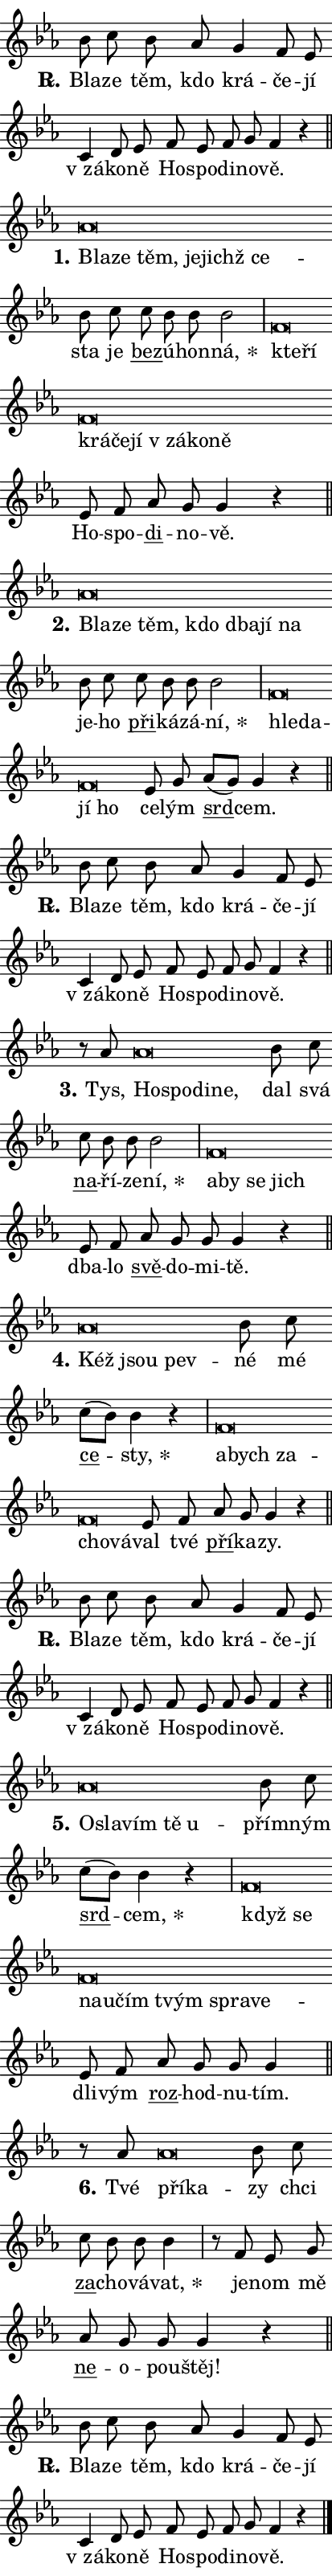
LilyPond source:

\version "2.22.1"
\header { tagline = "" }
\paper {
  indent = 0\cm
  top-margin = 0\cm
  right-margin = 0\cm
  bottom-margin = 0\cm
  left-margin = 0\cm
  paper-width = 7\cm
  page-breaking = #ly:one-page-breaking
  system-system-spacing.basic-distance = #11
  score-system-spacing.basic-distance = #11
  ragged-last = ##f
}


%% Author: Thomas Morley
%% https://lists.gnu.org/archive/html/lilypond-user/2020-05/msg00002.html
#(define (line-position grob)
"Returns position of @var[grob} in current system:
   @code{'start}, if at first time-step
   @code{'end}, if at last time-step
   @code{'middle} otherwise
"
  (let* ((col (ly:item-get-column grob))
         (ln (ly:grob-object col 'left-neighbor))
         (rn (ly:grob-object col 'right-neighbor))
         (col-to-check-left (if (ly:grob? ln) ln col))
         (col-to-check-right (if (ly:grob? rn) rn col))
         (break-dir-left
           (and
             (ly:grob-property col-to-check-left 'non-musical #f)
             (ly:item-break-dir col-to-check-left)))
         (break-dir-right
           (and
             (ly:grob-property col-to-check-right 'non-musical #f)
             (ly:item-break-dir col-to-check-right))))
        (cond ((eqv? 1 break-dir-left) 'start)
              ((eqv? -1 break-dir-right) 'end)
              (else 'middle))))

#(define (tranparent-at-line-position vctor)
  (lambda (grob)
  "Relying on @code{line-position} select the relevant enry from @var{vctor}.
Used to determine transparency,"
    (case (line-position grob)
      ((end) (not (vector-ref vctor 0)))
      ((middle) (not (vector-ref vctor 1)))
      ((start) (not (vector-ref vctor 2))))))

noteHeadBreakVisibility =
#(define-music-function (break-visibility)(vector?)
"Makes @code{NoteHead}s transparent relying on @var{break-visibility}"
#{
  \override NoteHead.transparent =
    #(tranparent-at-line-position break-visibility)
#})

#(define delete-ledgers-for-transparent-note-heads
  (lambda (grob)
    "Reads whether a @code{NoteHead} is transparent.
If so this @code{NoteHead} is removed from @code{'note-heads} from
@var{grob}, which is supposed to be @code{LedgerLineSpanner}.
As a result ledgers are not printed for this @code{NoteHead}"
    (let* ((nhds-array (ly:grob-object grob 'note-heads))
           (nhds-list
             (if (ly:grob-array? nhds-array)
                 (ly:grob-array->list nhds-array)
                 '()))
           ;; Relies on the transparent-property being done before
           ;; Staff.LedgerLineSpanner.after-line-breaking is executed.
           ;; This is fragile ...
           (to-keep
             (remove
               (lambda (nhd)
                 (ly:grob-property nhd 'transparent #f))
               nhds-list)))
      ;; TODO find a better method to iterate over grob-arrays, similiar
      ;; to filter/remove etc for lists
      ;; For now rebuilt from scratch
      (set! (ly:grob-object grob 'note-heads)  '())
      (for-each
        (lambda (nhd)
          (ly:pointer-group-interface::add-grob grob 'note-heads nhd))
        to-keep))))

hideNotes = {
  \noteHeadBreakVisibility #begin-of-line-visible
}
unHideNotes = {
  \noteHeadBreakVisibility #all-visible
}

% work-around for resetting accidentals
% https://lilypond.org/doc/v2.23/Documentation/notation/displaying-rhythms#unmetered-music
cadenzaMeasure = {
  \cadenzaOff
  \partial 1024 s1024
  \cadenzaOn
}

#(define-markup-command (accent layout props text) (markup?)
  "Underline accented syllable"
  (interpret-markup layout props
    #{\markup \override #'(offset . 4.3) \underline { #text }#}))

responsum = \markup \concat {
  "R" \hspace #-1.05 \path #0.1 #'((moveto 0 0.07) (lineto 0.9 0.8)) \hspace #0.05 "."
}

\layout {
    \context {
        \Staff
        \remove "Time_signature_engraver"
        \override LedgerLineSpanner.after-line-breaking = #delete-ledgers-for-transparent-note-heads
    }
    \context {
        \Voice {
            \override NoteHead.output-attributes = #'((class . "notehead"))
            \override Hairpin.height = #0.55
        }
    }
    \context {
        \Lyrics {
            \override StanzaNumber.output-attributes = #'((class . "stanzanumber"))
            \override LyricSpace.minimum-distance = #0.9
            \override LyricText.font-name = #"TeX Gyre Schola"
            \override LyricText.font-size = 1
            \override StanzaNumber.font-name = #"TeX Gyre Schola Bold"
            \override StanzaNumber.font-size = 1
        }
    }
}

% magnetic-lyrics.ily
%
%   written by
%     Jean Abou Samra <jean@abou-samra.fr>
%     Werner Lemberg <wl@gnu.org>
%
%   adapted by
%     Jiri Hon <jiri.hon@gmail.com>
%
% Version 2022-Apr-15

% https://www.mail-archive.com/lilypond-user@gnu.org/msg149350.html

#(define (Left_hyphen_pointer_engraver context)
   "Collect syllable-hyphen-syllable occurrences in lyrics and store
them in properties.  This engraver only looks to the left.  For
example, if the lyrics input is @code{foo -- bar}, it does the
following.

@itemize @bullet
@item
Set the @code{text} property of the @code{LyricHyphen} grob between
@q{foo} and @q{bar} to @code{foo}.

@item
Set the @code{left-hyphen} property of the @code{LyricText} grob with
text @q{foo} to the @code{LyricHyphen} grob between @q{foo} and
@q{bar}.
@end itemize

Use this auxiliary engraver in combination with the
@code{lyric-@/text::@/apply-@/magnetic-@/offset!} hook."
   (let ((hyphen #f)
         (text #f))
     (make-engraver
      (acknowledgers
       ((lyric-syllable-interface engraver grob source-engraver)
        (set! text grob)))
      (end-acknowledgers
       ((lyric-hyphen-interface engraver grob source-engraver)
        ;(when (not (grob::has-interface grob 'lyric-space-interface))
          (set! hyphen grob)));)
      ((stop-translation-timestep engraver)
       (when (and text hyphen)
         (ly:grob-set-object! text 'left-hyphen hyphen))
       (set! text #f)
       (set! hyphen #f)))))

#(define (lyric-text::apply-magnetic-offset! grob)
   "If the space between two syllables is less than the value in
property @code{LyricText@/.details@/.squash-threshold}, move the right
syllable to the left so that it gets concatenated with the left
syllable.

Use this function as a hook for
@code{LyricText@/.after-@/line-@/breaking} if the
@code{Left_@/hyphen_@/pointer_@/engraver} is active."
   (let ((hyphen (ly:grob-object grob 'left-hyphen #f)))
     (when hyphen
       (let ((left-text (ly:spanner-bound hyphen LEFT)))
         (when (grob::has-interface left-text 'lyric-syllable-interface)
           (let* ((common (ly:grob-common-refpoint grob left-text X))
                  (this-x-ext (ly:grob-extent grob common X))
                  (left-x-ext
                   (begin
                     ;; Trigger magnetism for left-text.
                     (ly:grob-property left-text 'after-line-breaking)
                     (ly:grob-extent left-text common X)))
                  ;; `delta` is the gap width between two syllables.
                  (delta (- (interval-start this-x-ext)
                            (interval-end left-x-ext)))
                  (details (ly:grob-property grob 'details))
                  (threshold (assoc-get 'squash-threshold details 0.2)))
             (when (< delta threshold)
               (let* (;; We have to manipulate the input text so that
                      ;; ligatures crossing syllable boundaries are not
                      ;; disabled.  For languages based on the Latin
                      ;; script this is essentially a beautification.
                      ;; However, for non-Western scripts it can be a
                      ;; necessity.
                      (lt (ly:grob-property left-text 'text))
                      (rt (ly:grob-property grob 'text))
                      (is-space (grob::has-interface hyphen 'lyric-space-interface))
                      (space (if is-space " " ""))
                      (space-markup (grob-interpret-markup grob " "))
                      (space-size (interval-length (ly:stencil-extent space-markup X)))
                      (extra-delta (if is-space space-size 0))
                      ;; Append new syllable.
                      (ltrt-space (if (and (string? lt) (string? rt))
                                (string-append lt space rt)
                                (make-concat-markup (list lt space rt))))
                      ;; Right-align `ltrt` to the right side.
                      (ltrt-space-markup (grob-interpret-markup
                               grob
                               (make-translate-markup
                                (cons (interval-length this-x-ext) 0)
                                (make-right-align-markup ltrt-space)))))
                 (begin
                   ;; Don't print `left-text`.
                   (ly:grob-set-property! left-text 'stencil #f)
                   ;; Set text and stencil (which holds all collected
                   ;; syllables so far) and shift it to the left.
                   (ly:grob-set-property! grob 'text ltrt-space)
                   (ly:grob-set-property! grob 'stencil ltrt-space-markup)
                   (ly:grob-translate-axis! grob (- (- delta extra-delta)) X))))))))))


#(define (lyric-hyphen::displace-bounds-first grob)
   ;; Make very sure this callback isn't triggered too early.
   (let ((left (ly:spanner-bound grob LEFT))
         (right (ly:spanner-bound grob RIGHT)))
     (ly:grob-property left 'after-line-breaking)
     (ly:grob-property right 'after-line-breaking)
     (ly:lyric-hyphen::print grob)))

squashThreshold = #0.4

\layout {
  \context {
    \Lyrics
    \consists #Left_hyphen_pointer_engraver
    \override LyricText.after-line-breaking =
      #lyric-text::apply-magnetic-offset!
    \override LyricHyphen.stencil = #lyric-hyphen::displace-bounds-first
    \override LyricText.details.squash-threshold = \squashThreshold
    \override LyricHyphen.minimum-distance = 0
    \override LyricHyphen.minimum-length = \squashThreshold
  }
}

squash = \override LyricText.details.squash-threshold = 9999
unSquash = \override LyricText.details.squash-threshold = \squashThreshold

left = \override LyricText.self-alignment-X = #LEFT
unLeft = \revert LyricText.self-alignment-X

starOffset = #(lambda (grob) 
                (let ((x_offset (ly:self-alignment-interface::aligned-on-x-parent grob)))
                  (if (= x_offset 0) 0 (+ x_offset 1.2))))

star = #(define-music-function (syllable)(string?)
"Append star separator at the end of a syllable"
#{
  \once \override LyricText.X-offset = #starOffset
  \lyricmode { \markup {
    #syllable
    \override #'((font-name . "TeX Gyre Schola Bold")) \hspace #0.2 \lower #0.65 \larger "*"
  } }
#})

starAccent = #(define-music-function (syllable)(string?)
"Append star separator at the end of a syllable and make accent"
#{
  \once \override LyricText.X-offset = #starOffset
  \lyricmode { \markup {
    \accent #syllable
    \override #'((font-name . "TeX Gyre Schola Bold")) \hspace #0.2 \lower #0.65 \larger "*"
  } }
#})

breath = #(define-music-function (syllable)(string?)
"Append breathing indicator at the end of a syllable"
#{
  \lyricmode { \markup { #syllable "+" } }
#})

optionalBreath = #(define-music-function (syllable)(string?)
"Append optional breathing indicator at the end of a syllable"
#{
  \lyricmode { \markup { #syllable "(+)" } }
#})


\score {
    <<
        \new Voice = "melody" { \cadenzaOn \key es \major \relative { bes'8 c bes as g4 f8 es \bar "" c4 d8 es \bar "" f es f g f4 r \cadenzaMeasure \bar "||" \break }
\relative { as'\breve*1/16 \hideNotes \breve*1/16 \bar "" \breve*1/16 \bar "" \breve*1/16 \bar "" \breve*1/16 \breve*1/16 \bar "" \unHideNotes bes8 c \bar "" c bes bes bes2 \cadenzaMeasure \bar "|" f\breve*1/16 \hideNotes \breve*1/16 \bar "" \breve*1/16 \bar "" \breve*1/16 \bar "" \breve*1/16 \bar "" \breve*1/16 \bar "" \breve*1/16 \breve*1/16 \bar "" \unHideNotes es8 f \bar "" as g g4 r \cadenzaMeasure \bar "||" \break }
\relative { as'\breve*1/16 \hideNotes \breve*1/16 \bar "" \breve*1/16 \bar "" \breve*1/16 \bar "" \breve*1/16 \bar "" \breve*1/16 \breve*1/16 \bar "" \unHideNotes bes8 c \bar "" c bes bes bes2 \cadenzaMeasure \bar "|" f\breve*1/16 \hideNotes \breve*1/16 \bar "" \breve*1/16 \breve*1/16 \bar "" \unHideNotes es8 g \bar "" as[( g)] g4 r \cadenzaMeasure \bar "||" \break }
\relative { bes'8 c bes as g4 f8 es \bar "" c4 d8 es \bar "" f es f g f4 r \cadenzaMeasure \bar "||" \break }
\relative { r8 as' as\breve*1/16 \hideNotes \breve*1/16 \bar "" \breve*1/16 \breve*1/16 \bar "" \unHideNotes bes8 c \bar "" c bes bes bes2 \cadenzaMeasure \bar "|" f\breve*1/16 \hideNotes \breve*1/16 \bar "" \breve*1/16 \breve*1/16 \bar "" \unHideNotes es8 f \bar "" as g g g4 r \cadenzaMeasure \bar "||" \break }
\relative { as'\breve*1/16 \hideNotes \breve*1/16 \breve*1/16 \bar "" \unHideNotes bes8 c \bar "" c[( bes)] bes4 r \cadenzaMeasure \bar "|" f\breve*1/16 \hideNotes \breve*1/16 \bar "" \breve*1/16 \bar "" \breve*1/16 \breve*1/16 \bar "" \unHideNotes es8 f \bar "" as g g4 r \cadenzaMeasure \bar "||" \break }
\relative { bes'8 c bes as g4 f8 es \bar "" c4 d8 es \bar "" f es f g f4 r \cadenzaMeasure \bar "||" \break }
\relative { as'\breve*1/16 \hideNotes \breve*1/16 \bar "" \breve*1/16 \bar "" \breve*1/16 \breve*1/16 \bar "" \unHideNotes bes8 c \bar "" c[( bes)] bes4 r \cadenzaMeasure \bar "|" f\breve*1/16 \hideNotes \breve*1/16 \bar "" \breve*1/16 \bar "" \breve*1/16 \bar "" \breve*1/16 \bar "" \breve*1/16 \bar "" \breve*1/16 \breve*1/16 \bar "" \unHideNotes es8 f \bar "" as g g g4 \cadenzaMeasure \bar "||" \break }
\relative { r8 as' as\breve*1/16 \hideNotes \breve*1/16 \bar "" \unHideNotes bes8 c \bar "" c bes bes bes4 \cadenzaMeasure \bar "|" r8 f es8 g \bar "" as g g g4 r \cadenzaMeasure \bar "||" \break }
\relative { bes'8 c bes as g4 f8 es \bar "" c4 d8 es \bar "" f es f g f4 r \cadenzaMeasure \bar "||" \break } \bar "|." }
        \new Lyrics \lyricsto "melody" { \lyricmode { \set stanza = \responsum
Bla -- ze těm, kdo krá -- če -- jí "v zá" -- ko -- ně Ho -- spo -- di -- no -- vě.
\set stanza = "1."
\left Bla -- \squash ze těm, je -- jichž ce -- \unLeft \unSquash sta je \markup \accent bez -- ú -- hon -- \star ná, \left kte -- \squash ří krá -- če -- jí "v zá" -- ko -- ně \unLeft \unSquash Ho -- spo -- \markup \accent di -- no -- vě.
\set stanza = "2."
\left Bla -- \squash ze těm, kdo dba -- jí na \unLeft \unSquash je -- ho \markup \accent při -- ká -- zá -- \star ní, \left hle -- \squash da -- jí ho \unLeft \unSquash ce -- lým \markup \accent srd -- cem.
\set stanza = \responsum
Bla -- ze těm, kdo krá -- če -- jí "v zá" -- ko -- ně Ho -- spo -- di -- no -- vě.
\set stanza = "3."
Tys, \left Ho -- \squash spo -- di -- ne, \unLeft \unSquash dal svá \markup \accent na -- ří -- ze -- \star ní, \left a -- \squash by se jich \unLeft \unSquash dba -- lo \markup \accent svě -- do -- mi -- tě.
\set stanza = "4."
\left Kéž \squash jsou pev -- \unLeft \unSquash né mé \markup \accent ce -- \star sty, \left a -- \squash bych za -- cho -- vá -- \unLeft \unSquash val tvé \markup \accent pří -- ka -- zy.
\set stanza = \responsum
Bla -- ze těm, kdo krá -- če -- jí "v zá" -- ko -- ně Ho -- spo -- di -- no -- vě.
\set stanza = "5."
\left O -- \squash sla -- vím tě u -- \unLeft \unSquash přím -- ným \markup \accent srd -- \star cem, \left když \squash se na -- u -- čím tvým spra -- ve -- \unLeft \unSquash dli -- vým \markup \accent roz -- hod -- nu -- tím.
\set stanza = "6."
Tvé \left pří -- \squash ka -- \unLeft \unSquash zy chci \markup \accent za -- cho -- vá -- \star vat, je -- nom mě \markup \accent ne -- o -- pou -- štěj!
\set stanza = \responsum
Bla -- ze těm, kdo krá -- če -- jí "v zá" -- ko -- ně Ho -- spo -- di -- no -- vě. } }
    >>
    \layout {}
}
